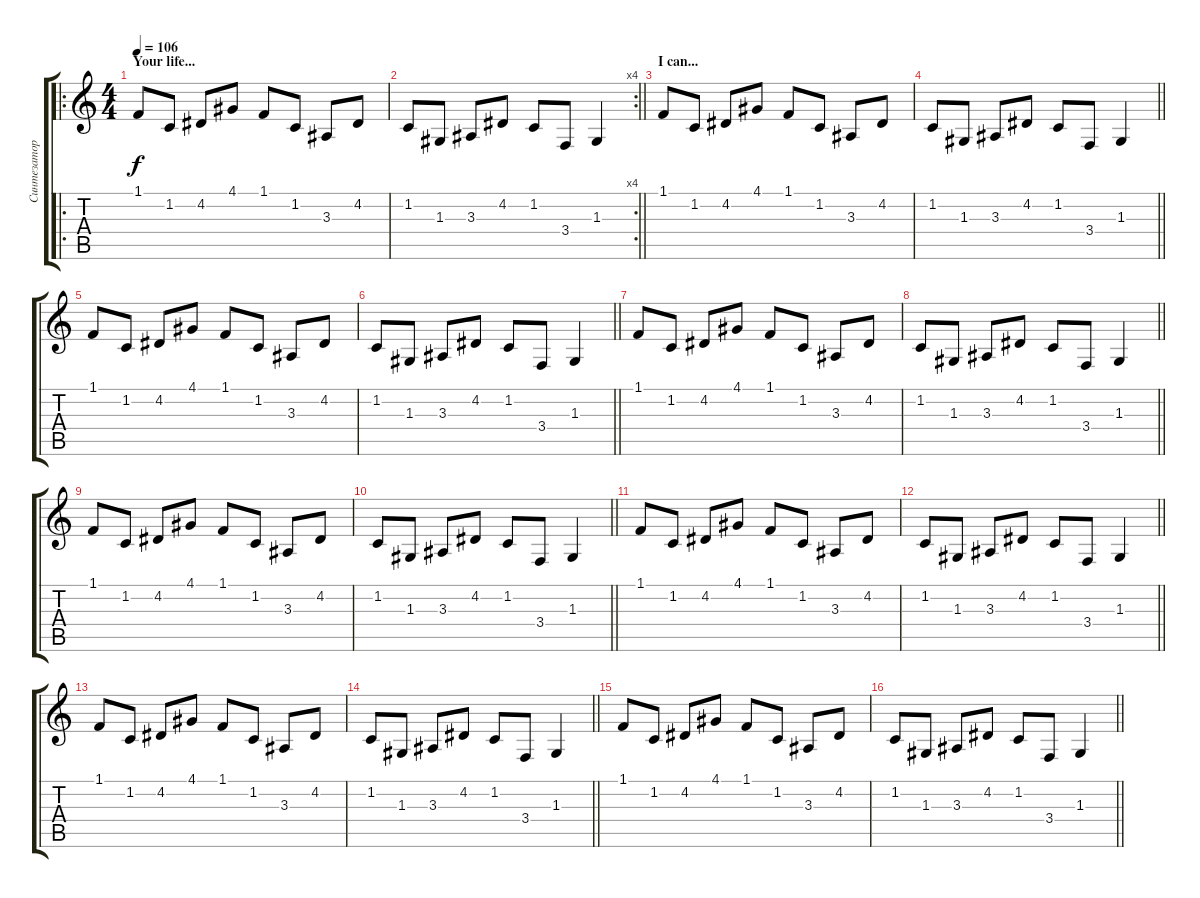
\track ("Синтезатор" "Синтезатор") {instrument stringensemble1}
\staff {score tabs}
\tuning (E4 B3 G3 D3 A2 E2) {hide}
\ro
\ts (4 4)
\section ("" "Your life...")
\tempo 106
\clef g2
\ks c
1.1.8{dy f} 1.2.8 4.2.8 4.1.8 1.1.8 1.2.8 3.3.8 4.2.8 |
\rc 4
\barLineRight lightlight
1.2.8 1.3.8 3.3.8 4.2.8 1.2.8 3.4.8 1.3.4 |
\section ("" "I can...")
1.1.8 1.2.8 4.2.8 4.1.8 1.1.8 1.2.8 3.3.8 4.2.8 |
\barLineRight lightlight
1.2.8 1.3.8 3.3.8 4.2.8 1.2.8 3.4.8 1.3.4 |
1.1.8 1.2.8 4.2.8 4.1.8 1.1.8 1.2.8 3.3.8 4.2.8 |
\barLineRight lightlight
1.2.8 1.3.8 3.3.8 4.2.8 1.2.8 3.4.8 1.3.4 |
1.1.8 1.2.8 4.2.8 4.1.8 1.1.8 1.2.8 3.3.8 4.2.8 |
\barLineRight lightlight
1.2.8 1.3.8 3.3.8 4.2.8 1.2.8 3.4.8 1.3.4 |
1.1.8 1.2.8 4.2.8 4.1.8 1.1.8 1.2.8 3.3.8 4.2.8 |
\barLineRight lightlight
1.2.8 1.3.8 3.3.8 4.2.8 1.2.8 3.4.8 1.3.4 |
1.1.8 1.2.8 4.2.8 4.1.8 1.1.8 1.2.8 3.3.8 4.2.8 |
\barLineRight lightlight
1.2.8 1.3.8 3.3.8 4.2.8 1.2.8 3.4.8 1.3.4 |
1.1.8 1.2.8 4.2.8 4.1.8 1.1.8 1.2.8 3.3.8 4.2.8 |
\barLineRight lightlight
1.2.8 1.3.8 3.3.8 4.2.8 1.2.8 3.4.8 1.3.4 |
1.1.8 1.2.8 4.2.8 4.1.8 1.1.8 1.2.8 3.3.8 4.2.8 |
\barLineRight lightlight
1.2.8 1.3.8 3.3.8 4.2.8 1.2.8 3.4.8 1.3.4
